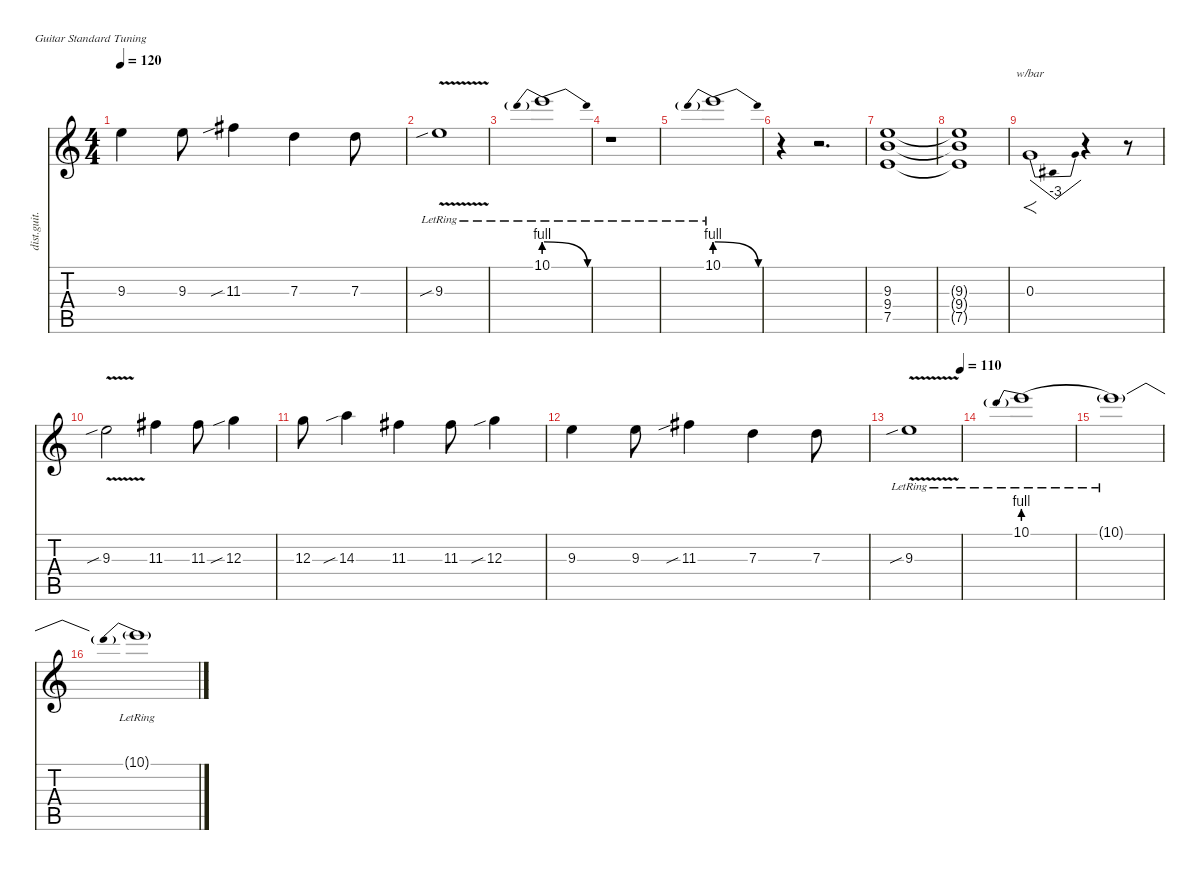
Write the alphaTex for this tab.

\defaultSystemsLayout 4
\hideDynamics
\bracketExtendMode nobrackets
\otherSystemsTrackNameOrientation horizontal
\track ("Track 7" "dist.guit.") {instrument distortionguitar}
\staff {score tabs}
\tuning (E4 B3 G3 D3 A2 E2)
\ts (4 4)
\tempo 120
\clef g2
\ks c
9.3.4{dy f beam Down} 9.3.8{beam Down} 11.3{sib acc #}.4{beam Down} 7.3.4{beam Down} 7.3.8{beam Down} |
9.3{v sib lr}.1{beam Down} |
10.1{be (prebendrelease 0 4 60 0) lr}.1{beam Down} |
r.1{beam Down} |
10.1{be (prebendrelease 0 4 60 0) lr}.1{beam Down} |
r.4{beam Down} r.2{d beam Down} |
(9.3 9.4 7.5).1{beam Up} |
(9.3{t} 9.4{t} 7.5{t}).1{beam Up} |
0.3.1{f tbe (dip default 0 0 30 -12 60 0) beam Up} r.4{beam Up} r.8{beam Up} |
9.3{v sib}.2{beam Down} 11.3{acc #}.4{beam Down} 11.3{acc #}.8{beam Down} 12.3{sib}.4{beam Down} |
12.3.8{beam Down} 14.3{sib}.4{beam Down} 11.3{acc #}.4{beam Down} 11.3{acc #}.8{beam Down} 12.3{sib}.4{beam Down} |
9.3.4{beam Down} 9.3.8{beam Down} 11.3{sib acc #}.4{beam Down} 7.3.4{beam Down} 7.3.8{beam Down} |
\tempo (110 1)
9.3{v sib lr}.1{beam Down} |
10.1{be (prebend 0 4 60 4) lr}.1{beam Down} |
10.1{lr t}.1{beam Down} |
10.1{be (prebend 0 4 60 4) lr t}.1{beam Down}
